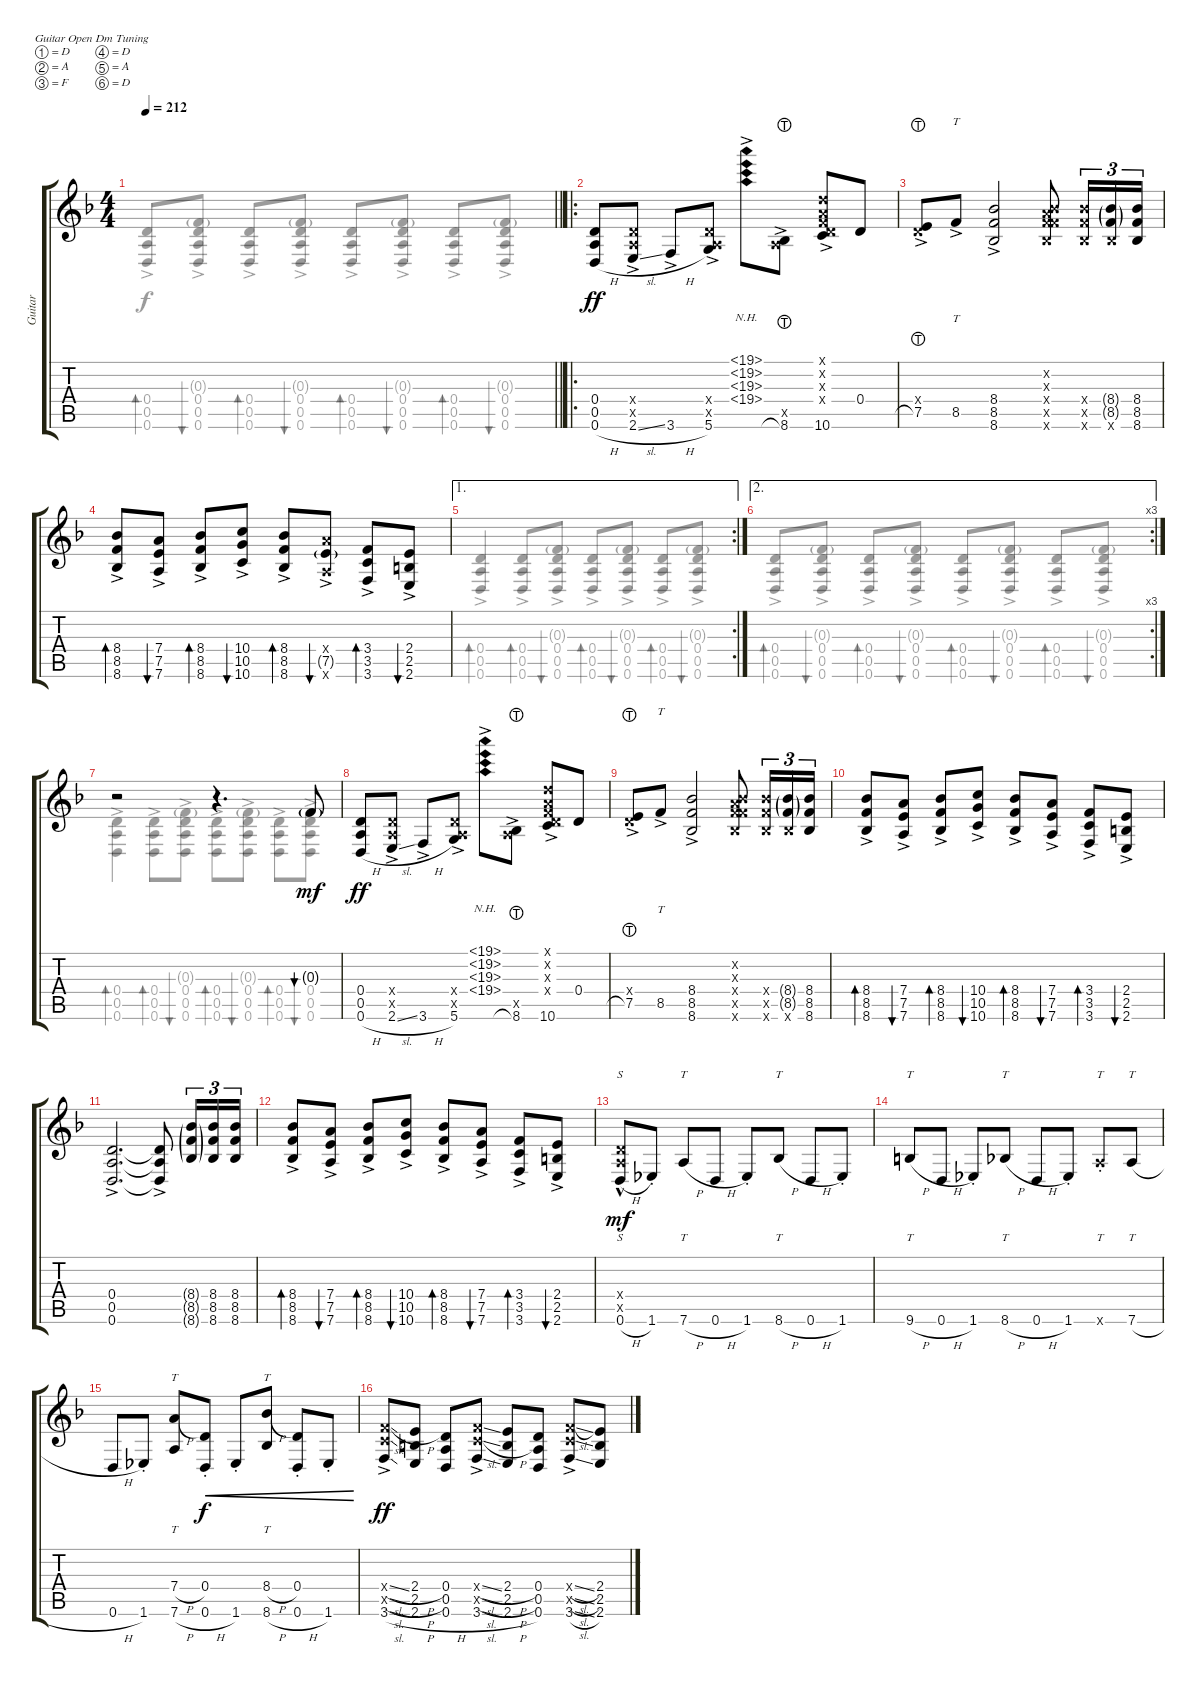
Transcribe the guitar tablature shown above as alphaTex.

\defaultSystemsLayout 2
\bracketExtendMode groupsimilarinstruments
\otherSystemsTrackNameOrientation horizontal
\track ("Steel Guitar" "Guitar") {instrument acousticguitarsteel}
\staff {score tabs}
\tuning (D4 A3 F3 D3 A2 D2)
\voice
\ts (4 4)
\scale
1.04754
\tempo 212
\accidentals auto
\clef g2
\ottava regular
\simile none
\barLineRight lightlight
\ks dminor
|
\ro
\scale
0.952462 (0.6{h acc forcenatural} 0.5{acc forcenatural} 0.4{acc forcenatural}).8{dy ff beam Up} (2.6{sl ac acc forcenatural} 0.5{x acc forcenatural} 0.4{x acc forcenatural}).8{beam Up} 3.6{h ac acc forcenatural}.8{beam Up} (5.6{ac acc forcenatural} 0.5{x acc forcenatural} 0.4{x acc forcenatural}).8{beam Up} (19.4{nh ac acc forcenatural} 19.3{nh ac acc forcenatural} 19.2{nh ac acc forcenatural} 19.1{nh ac acc forcenatural}).8{beam Down} (8.6{lht ac acc b} 0.5{x acc forcenatural}).8{beam Down} (10.6{ac acc forcenatural} 0.4{x acc forcenatural} 0.3{x acc forcenatural} 0.2{x acc forcenatural} 0.1{x acc forcenatural}).8{beam Up} 0.4{acc forcenatural}.8{beam Up} |
\scale
1.04804 (7.5{lht ac acc forcenatural} 0.4{x acc forcenatural}).8{beam Up} 8.5{ac acc forcenatural}.8{tt beam Up} (8.6{ac acc b} 8.5{ac acc forcenatural} 8.4{ac acc b}).2{beam Up} (8.6{x acc b} 8.5{x acc forcenatural} 8.4{x acc b} 0.3{x acc forcenatural} 0.2{x acc forcenatural}).8{beam Up} (8.6{x acc b} 8.5{x acc forcenatural} 8.4{x acc b}).16{tu (3 2) beam Up} (8.4{g acc b} 8.5{g acc forcenatural} 8.6{x acc b}).16{tu (3 2) beam Up} (8.6{acc b} 8.5{acc forcenatural} 8.4{acc b}).16{tu (3 2) beam Up} |
\scale
0.951961 (8.6{ac acc b} 8.5{ac acc forcenatural} 8.4{ac acc b}).8{bd 30 beam Up} (7.4{ac acc forcenatural} 7.5{ac acc forcenatural} 7.6{ac acc forcenatural}).8{bu 30 beam Up} (8.6{ac acc b} 8.5{ac acc forcenatural} 8.4{ac acc b}).8{bd 30 beam Up} (10.4{ac acc forcenatural} 10.5{ac acc forcenatural} 10.6{ac acc forcenatural}).8{bu 30 beam Up} (8.6{ac acc b} 8.5{ac acc forcenatural} 8.4{ac acc b}).8{bd 30 beam Up} (7.4{ac x acc forcenatural} 7.5{g acc forcenatural} 7.6{ac x acc forcenatural}).8{bu 30 beam Up} (3.6{ac acc forcenatural} 3.5{ac acc forcenatural} 3.4{ac acc forcenatural}).8{bd 30 beam Up} (2.4{ac acc forcenatural} 2.5{ac acc forcenatural} 2.6{ac acc forcenatural}).8{bu 30 beam Up} |
\ae 1
\rc 2
\scale
1.04804 |
\ae 2
\rc 3
\scale
0.951961 |
\scale
1.04804 r.2{bd 0 beam Up} r.4{d bd 0 beam Up} 0.3{g acc forcenatural}.8{bu 0 dy mf beam Up} |
\scale
0.951961 (0.6{h acc forcenatural} 0.5{acc forcenatural} 0.4{acc forcenatural}).8{dy ff beam Up} (2.6{sl ac acc forcenatural} 0.5{x acc forcenatural} 0.4{x acc forcenatural}).8{beam Up} 3.6{h ac acc forcenatural}.8{beam Up} (5.6{ac acc forcenatural} 0.5{x acc forcenatural} 0.4{x acc forcenatural}).8{beam Up} (19.4{nh ac acc forcenatural} 19.3{nh ac acc forcenatural} 19.2{nh ac acc forcenatural} 19.1{nh ac acc forcenatural}).8{beam Down} (8.6{lht ac acc b} 0.5{x acc forcenatural}).8{beam Down} (10.6{ac acc forcenatural} 0.4{x acc forcenatural} 0.3{x acc forcenatural} 0.2{x acc forcenatural} 0.1{x acc forcenatural}).8{beam Up} 0.4{acc forcenatural}.8{beam Up} |
\scale
1.04804 (7.5{lht ac acc forcenatural} 0.4{x acc forcenatural}).8{beam Up} 8.5{ac acc forcenatural}.8{tt beam Up} (8.6{ac acc b} 8.5{ac acc forcenatural} 8.4{ac acc b}).2{beam Up} (8.6{x acc b} 8.5{x acc forcenatural} 8.4{x acc b} 0.3{x acc forcenatural} 0.2{x acc forcenatural}).8{beam Up} (8.6{x acc b} 8.5{x acc forcenatural} 8.4{x acc b}).16{tu (3 2) beam Up} (8.4{g acc b} 8.5{g acc forcenatural} 8.6{x acc b}).16{tu (3 2) beam Up} (8.6{acc b} 8.5{acc forcenatural} 8.4{acc b}).16{tu (3 2) beam Up} |
\scale
0.951961 (8.6{ac acc b} 8.5{ac acc forcenatural} 8.4{ac acc b}).8{bd 30 beam Up} (7.4{ac acc forcenatural} 7.5{ac acc forcenatural} 7.6{ac acc forcenatural}).8{bu 30 beam Up} (8.6{ac acc b} 8.5{ac acc forcenatural} 8.4{ac acc b}).8{bd 30 beam Up} (10.4{ac acc forcenatural} 10.5{ac acc forcenatural} 10.6{ac acc forcenatural}).8{bu 30 beam Up} (8.6{ac acc b} 8.5{ac acc forcenatural} 8.4{ac acc b}).8{bd 30 beam Up} (7.4{ac acc forcenatural} 7.5{ac acc forcenatural} 7.6{ac acc forcenatural}).8{bu 30 beam Up} (3.6{ac acc forcenatural} 3.5{ac acc forcenatural} 3.4{ac acc forcenatural}).8{bd 30 beam Up} (2.4{ac acc forcenatural} 2.5{ac acc forcenatural} 2.6{ac acc forcenatural}).8{bu 30 beam Up} |
\scale
1.04804 (0.6{ac acc forcenatural} 0.5{ac acc forcenatural} 0.4{ac acc forcenatural}).2{d beam Up} (0.6{ac t acc forcenatural} 0.5{ac t acc forcenatural} 0.4{ac t acc forcenatural}).8{beam Up} (8.6{g acc b} 8.5{g acc forcenatural} 8.4{g acc b}).16{tu (3 2) beam Up} (8.4{acc b} 8.5{acc forcenatural} 8.6{acc b}).16{tu (3 2) beam Up} (8.6{acc b} 8.5{acc forcenatural} 8.4{acc b}).16{tu (3 2) beam Up} |
\scale
0.951961 (8.6{ac acc b} 8.5{ac acc forcenatural} 8.4{ac acc b}).8{bd 30 beam Up} (7.4{ac acc forcenatural} 7.5{ac acc forcenatural} 7.6{ac acc forcenatural}).8{bu 30 beam Up} (8.6{ac acc b} 8.5{ac acc forcenatural} 8.4{ac acc b}).8{bd 30 beam Up} (10.4{ac acc forcenatural} 10.5{ac acc forcenatural} 10.6{ac acc forcenatural}).8{bu 30 beam Up} (8.6{ac acc b} 8.5{ac acc forcenatural} 8.4{ac acc b}).8{bd 30 beam Up} (7.4{ac acc forcenatural} 7.5{ac acc forcenatural} 7.6{ac acc forcenatural}).8{bu 30 beam Up} (3.6{ac acc forcenatural} 3.5{ac acc forcenatural} 3.4{ac acc forcenatural}).8{bd 30 beam Up} (2.4{ac acc forcenatural} 2.5{ac acc forcenatural} 2.6{ac acc forcenatural}).8{bu 30 beam Up} |
\scale
1.05422 (0.6{h hac acc forcenatural} 0.5{x acc forcenatural} 0.4{x acc forcenatural}).8{s dy mf beam Up} 1.6{st acc b}.8{beam Up} 7.6{h acc forcenatural}.8{tt beam Up} 0.6{h acc forcenatural}.8{beam Up} 1.6{st acc b}.8{beam Up} 8.6{h acc b}.8{tt beam Up} 0.6{h acc forcenatural}.8{beam Up} 1.6{st acc b}.8{beam Up} |
\scale
0.945776 9.6{h acc forcenatural}.8{tt beam Up} 0.6{h acc forcenatural}.8{beam Up} 1.6{st acc b}.8{beam Up} 8.6{h acc b}.8{tt beam Up} 0.6{h acc forcenatural}.8{beam Up} 1.6{st acc b}.8{beam Up} 7.6{st x acc forcenatural}.8{tt beam Up} 7.6{h acc forcenatural}.8{tt beam Up} |
\scale
1.04804 0.6{h acc forcenatural}.8{beam Up} 1.6{st acc b}.8{beam Up} (7.6{h acc forcenatural} 7.4{h acc forcenatural}).8{tt beam Up} (0.6{h acc forcenatural} 0.4{st acc forcenatural}).8{cre dy f beam Up} 1.6{st acc b}.8{cre beam Up} (8.6{h acc b} 8.4{h acc b}).8{tt cre beam Up} (0.6{h acc forcenatural} 0.4{st acc forcenatural}).8{cre beam Up} 1.6{st acc b}.8{cre beam Up} |
\scale
0.951961 (3.6{sl ac acc forcenatural} 3.5{sl x acc forcenatural} 3.4{sl x acc forcenatural}).8{dy ff beam Up} (2.4{h acc forcenatural} 2.5{h acc forcenatural} 2.6{h acc forcenatural}).8{beam Up} (0.6{h acc forcenatural} 0.5{acc forcenatural} 0.4{acc forcenatural}).8{beam Up} (3.4{sl x acc forcenatural} 3.5{sl x acc forcenatural} 3.6{sl ac acc forcenatural}).8{beam Up} (2.6{h acc forcenatural} 2.5{h acc forcenatural} 2.4{h acc forcenatural}).8{beam Up} (0.4{acc forcenatural} 0.5{acc forcenatural} 0.6{acc forcenatural}).8{beam Up} (3.6{sl ac acc forcenatural} 3.5{sl x acc forcenatural} 3.4{sl x acc forcenatural}).8{beam Up} (2.4{acc forcenatural} 2.5{acc forcenatural} 2.6{acc forcenatural}).8{beam Up}
\voice
\clef g2
\ottava regular
\simile none
\barLineRight lightlight
\ks dminor
(0.6{ac acc forcenatural} 0.5{ac acc forcenatural} 0.4{ac acc forcenatural}).8{bd 30 dy f beam Up} (0.5{ac acc forcenatural} 0.4{ac acc forcenatural} 0.6{ac acc forcenatural} 0.3{g acc forcenatural}).8{bu 30 beam Up} (0.6{ac acc forcenatural} 0.5{ac acc forcenatural} 0.4{ac acc forcenatural}).8{bd 30 beam Up} (0.5{ac acc forcenatural} 0.4{ac acc forcenatural} 0.6{ac acc forcenatural} 0.3{g acc forcenatural}).8{bu 30 beam Up} (0.6{ac acc forcenatural} 0.5{ac acc forcenatural} 0.4{ac acc forcenatural}).8{bd 30 beam Up} (0.5{ac acc forcenatural} 0.4{ac acc forcenatural} 0.6{ac acc forcenatural} 0.3{g acc forcenatural}).8{bu 30 beam Up} (0.6{ac acc forcenatural} 0.5{ac acc forcenatural} 0.4{ac acc forcenatural}).8{bd 30 beam Up} (0.5{ac acc forcenatural} 0.4{ac acc forcenatural} 0.6{ac acc forcenatural} 0.3{g acc forcenatural}).8{bu 30 beam Up} |
|
|
|
(0.6{ac acc forcenatural} 0.5{ac acc forcenatural} 0.4{ac acc forcenatural}).4{bd 30 beam Up} (0.6{ac acc forcenatural} 0.5{ac acc forcenatural} 0.4{ac acc forcenatural}).8{bd 30 beam Up} (0.5{ac acc forcenatural} 0.4{ac acc forcenatural} 0.6{ac acc forcenatural} 0.3{g acc forcenatural}).8{bu 30 beam Up} (0.6{ac acc forcenatural} 0.5{ac acc forcenatural} 0.4{ac acc forcenatural}).8{bd 30 beam Up} (0.5{ac acc forcenatural} 0.4{ac acc forcenatural} 0.6{ac acc forcenatural} 0.3{g acc forcenatural}).8{bu 30 beam Up} (0.6{ac acc forcenatural} 0.5{ac acc forcenatural} 0.4{ac acc forcenatural}).8{bd 30 beam Up} (0.5{ac acc forcenatural} 0.4{ac acc forcenatural} 0.6{ac acc forcenatural} 0.3{g acc forcenatural}).8{bu 30 beam Up} |
(0.6{ac acc forcenatural} 0.5{ac acc forcenatural} 0.4{ac acc forcenatural}).8{bd 30 beam Up} (0.5{ac acc forcenatural} 0.4{ac acc forcenatural} 0.6{ac acc forcenatural} 0.3{g acc forcenatural}).8{bu 30 beam Up} (0.6{ac acc forcenatural} 0.5{ac acc forcenatural} 0.4{ac acc forcenatural}).8{bd 30 beam Up} (0.5{ac acc forcenatural} 0.4{ac acc forcenatural} 0.6{ac acc forcenatural} 0.3{g acc forcenatural}).8{bu 30 beam Up} (0.6{ac acc forcenatural} 0.5{ac acc forcenatural} 0.4{ac acc forcenatural}).8{bd 30 beam Up} (0.5{ac acc forcenatural} 0.4{ac acc forcenatural} 0.6{ac acc forcenatural} 0.3{g acc forcenatural}).8{bu 30 beam Up} (0.6{ac acc forcenatural} 0.5{ac acc forcenatural} 0.4{ac acc forcenatural}).8{bd 30 beam Up} (0.5{ac acc forcenatural} 0.4{ac acc forcenatural} 0.6{ac acc forcenatural} 0.3{g acc forcenatural}).8{bu 30 beam Up} |
(0.6{ac acc forcenatural} 0.5{ac acc forcenatural} 0.4{ac acc forcenatural}).4{bd 30 beam Down} (0.6{ac acc forcenatural} 0.5{ac acc forcenatural} 0.4{ac acc forcenatural}).8{bd 30 beam Down} (0.5{ac acc forcenatural} 0.4{ac acc forcenatural} 0.6{ac acc forcenatural} 0.3{g acc forcenatural}).8{bu 30 beam Down} (0.6{ac acc forcenatural} 0.5{ac acc forcenatural} 0.4{ac acc forcenatural}).8{bd 30 beam Down} (0.5{ac acc forcenatural} 0.4{ac acc forcenatural} 0.6{ac acc forcenatural} 0.3{g acc forcenatural}).8{bu 30 beam Down} (0.6{ac acc forcenatural} 0.5{ac acc forcenatural} 0.4{ac acc forcenatural}).8{bd 30 beam Down} (0.5{ac acc forcenatural} 0.4{ac acc forcenatural} 0.6{ac acc forcenatural} 0.3{g acc forcenatural}).8{bu 30 beam Down} |
|
|
|
|
|
|
|
|
